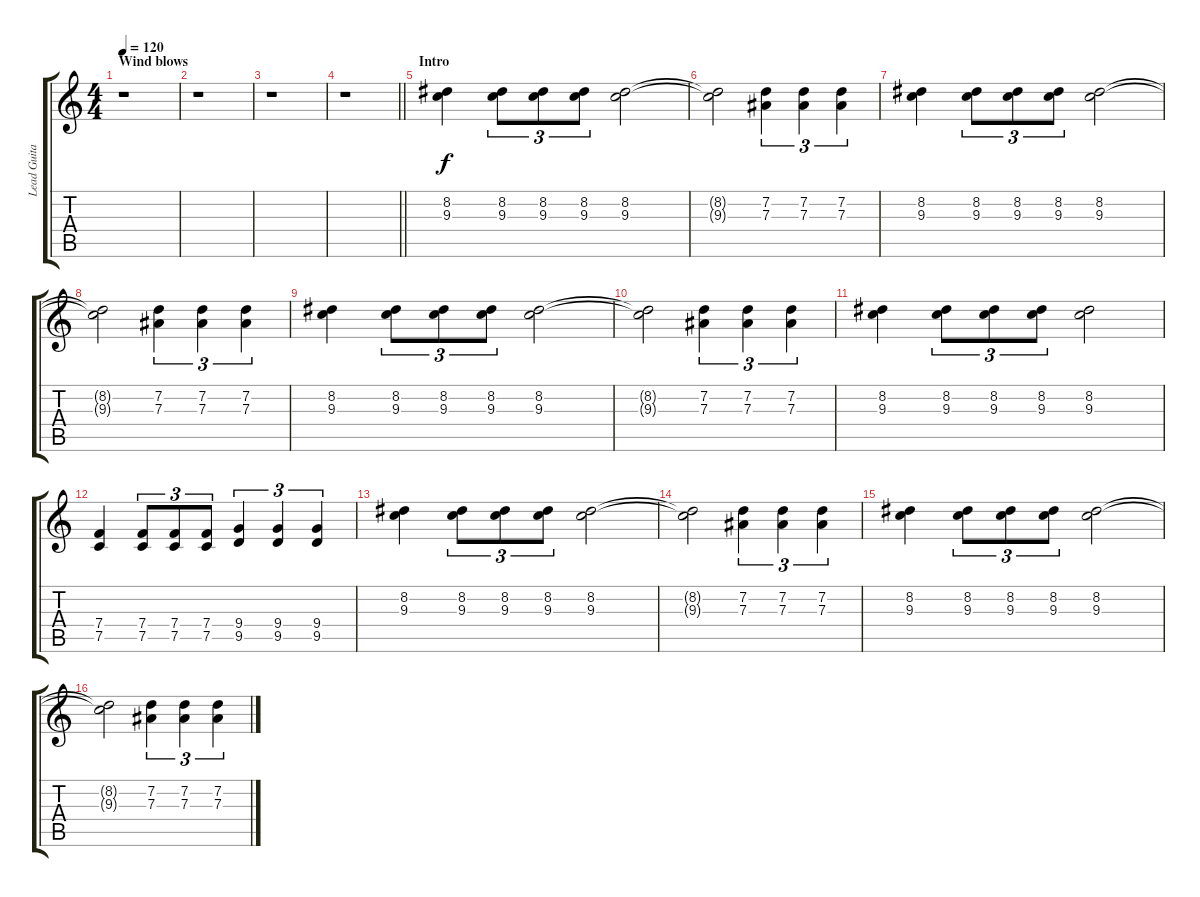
\track ("Lead Guitar" "Lead Guita") {instrument overdrivenguitar}
\staff {score tabs}
\tuning (C4 G3 Eb3 Bb2 F2 C2) {hide}
\ts (4 4)
\section ("" "Wind blows")
\tempo 120
\clef g2
\ks c
r.1{dy f instrument overdrivenguitar} |
r.1 |
r.1 |
\barLineRight lightlight
r.1 |
\section ("" "Intro")
(8.2 9.3).4 (8.2 9.3).8{tu (3 2)} (8.2 9.3).8{tu (3 2)} (8.2 9.3).8{tu (3 2)} (8.2 9.3).2 |
(8.2{t} 9.3{t}).2 (7.2 7.3).4{tu (3 2)} (7.2 7.3).4{tu (3 2)} (7.2 7.3).4{tu (3 2)} |
(8.2 9.3).4 (8.2 9.3).8{tu (3 2)} (8.2 9.3).8{tu (3 2)} (8.2 9.3).8{tu (3 2)} (8.2 9.3).2 |
(8.2{t} 9.3{t}).2 (7.2 7.3).4{tu (3 2)} (7.2 7.3).4{tu (3 2)} (7.2 7.3).4{tu (3 2)} |
(8.2 9.3).4 (8.2 9.3).8{tu (3 2)} (8.2 9.3).8{tu (3 2)} (8.2 9.3).8{tu (3 2)} (8.2 9.3).2 |
(8.2{t} 9.3{t}).2 (7.2 7.3).4{tu (3 2)} (7.2 7.3).4{tu (3 2)} (7.2 7.3).4{tu (3 2)} |
(8.2 9.3).4 (8.2 9.3).8{tu (3 2)} (8.2 9.3).8{tu (3 2)} (8.2 9.3).8{tu (3 2)} (8.2 9.3).2 |
(7.4 7.5).4 (7.4 7.5).8{tu (3 2)} (7.4 7.5).8{tu (3 2)} (7.4 7.5).8{tu (3 2)} (9.4 9.5).4{tu (3 2)} (9.4 9.5).4{tu (3 2)} (9.4 9.5).4{tu (3 2)} |
(8.2 9.3).4 (8.2 9.3).8{tu (3 2)} (8.2 9.3).8{tu (3 2)} (8.2 9.3).8{tu (3 2)} (8.2 9.3).2 |
(8.2{t} 9.3{t}).2 (7.2 7.3).4{tu (3 2)} (7.2 7.3).4{tu (3 2)} (7.2 7.3).4{tu (3 2)} |
(8.2 9.3).4 (8.2 9.3).8{tu (3 2)} (8.2 9.3).8{tu (3 2)} (8.2 9.3).8{tu (3 2)} (8.2 9.3).2 |
(8.2{t} 9.3{t}).2 (7.2 7.3).4{tu (3 2)} (7.2 7.3).4{tu (3 2)} (7.2 7.3).4{tu (3 2)}
